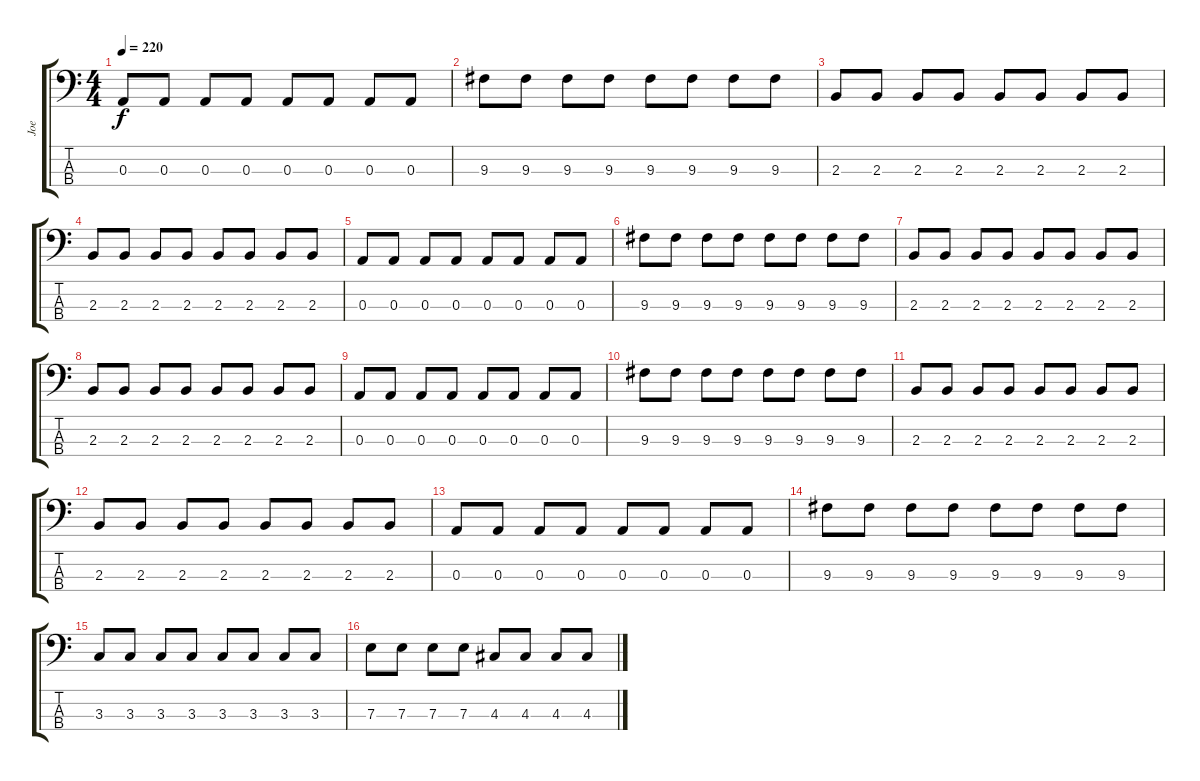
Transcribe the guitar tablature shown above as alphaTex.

\track ("Joe" "Joe") {instrument electricbassfinger}
\staff {score tabs}
\tuning (G2 D2 A1 E1) {hide}
\ts (4 4)
\tempo 220
\clef f4
\ks c
0.3.8{dy f} 0.3.8 0.3.8 0.3.8 0.3.8 0.3.8 0.3.8 0.3.8 |
9.3.8 9.3.8 9.3.8 9.3.8 9.3.8 9.3.8 9.3.8 9.3.8 |
2.3.8 2.3.8 2.3.8 2.3.8 2.3.8 2.3.8 2.3.8 2.3.8 |
2.3.8 2.3.8 2.3.8 2.3.8 2.3.8 2.3.8 2.3.8 2.3.8 |
0.3.8 0.3.8 0.3.8 0.3.8 0.3.8 0.3.8 0.3.8 0.3.8 |
9.3.8 9.3.8 9.3.8 9.3.8 9.3.8 9.3.8 9.3.8 9.3.8 |
2.3.8 2.3.8 2.3.8 2.3.8 2.3.8 2.3.8 2.3.8 2.3.8 |
2.3.8 2.3.8 2.3.8 2.3.8 2.3.8 2.3.8 2.3.8 2.3.8 |
0.3.8 0.3.8 0.3.8 0.3.8 0.3.8 0.3.8 0.3.8 0.3.8 |
9.3.8 9.3.8 9.3.8 9.3.8 9.3.8 9.3.8 9.3.8 9.3.8 |
2.3.8 2.3.8 2.3.8 2.3.8 2.3.8 2.3.8 2.3.8 2.3.8 |
2.3.8 2.3.8 2.3.8 2.3.8 2.3.8 2.3.8 2.3.8 2.3.8 |
0.3.8 0.3.8 0.3.8 0.3.8 0.3.8 0.3.8 0.3.8 0.3.8 |
9.3.8 9.3.8 9.3.8 9.3.8 9.3.8 9.3.8 9.3.8 9.3.8 |
3.3.8 3.3.8 3.3.8 3.3.8 3.3.8 3.3.8 3.3.8 3.3.8 |
7.3.8 7.3.8 7.3.8 7.3.8 4.3.8 4.3.8 4.3.8 4.3.8
